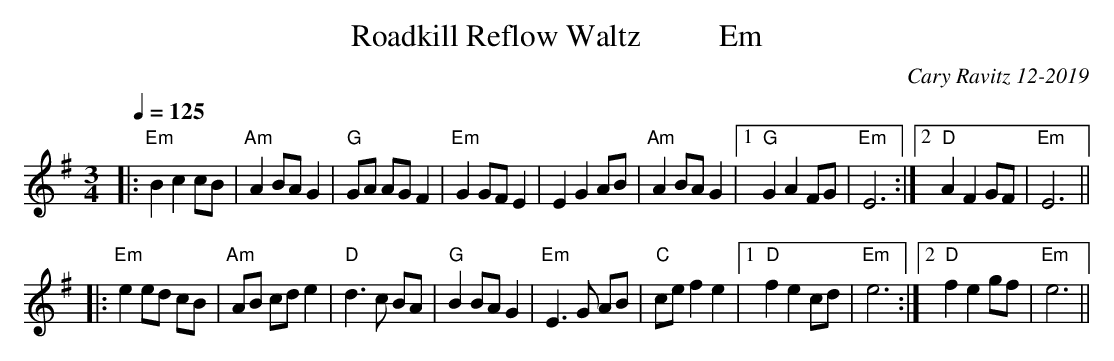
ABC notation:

X:1
T: Roadkill Reflow Waltz          Em
C: Cary Ravitz 12-2019
M: 3/4
L: 1/8
Q: 1/4=125
K: Em
|: "Em"B2 c2cB | "Am"A2 BA G2 | "G"GA AG F2 | "Em"G2 GF E2 | E2 G2 AB | "Am"A2 BA G2 | [1 "G"G2 A2 FG | "Em"E6 :| [2 "D"A2 F2 GF | "Em"E6 ||
|: "Em"e2 ed cB | "Am"AB cd e2 | "D"d3 c BA | "G"B2 BA G2 | "Em"E3 G AB | "C"ce f2 e2 | [1 "D"f2 e2 cd | "Em"e6 :| [2 "D"f2 e2 gf | "Em"e6 ||
